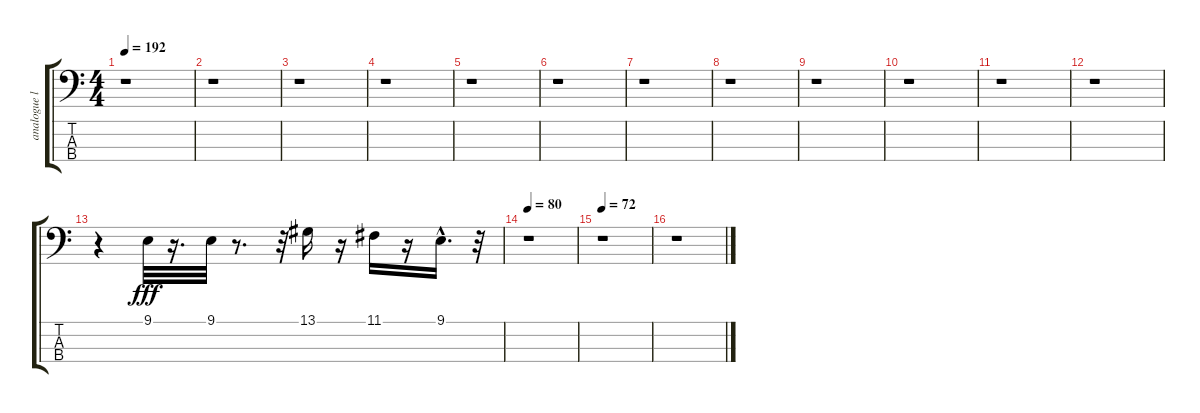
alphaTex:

\track ("analogue lead osc 1" "analogue l") {instrument lead8bassandlead}
\staff {score tabs}
\tuning (G2 D2 A1 E1) {hide}
\ts (4 4)
\tempo 192
\clef f4
\ks c
r.1{dy f} |
r.1 |
r.1 |
r.1 |
r.1 |
r.1 |
r.1 |
r.1 |
r.1 |
r.1 |
r.1 |
r.1 |
r.4 9.1.32{dy fff} r.16{d} 9.1.32 r.8{d} r.32 13.1.16 r.16 11.1.16 r.16 9.1{hac}.16{d} r.32 |
\tempo 80
r.1 |
\tempo 72
r.1 |
r.1
